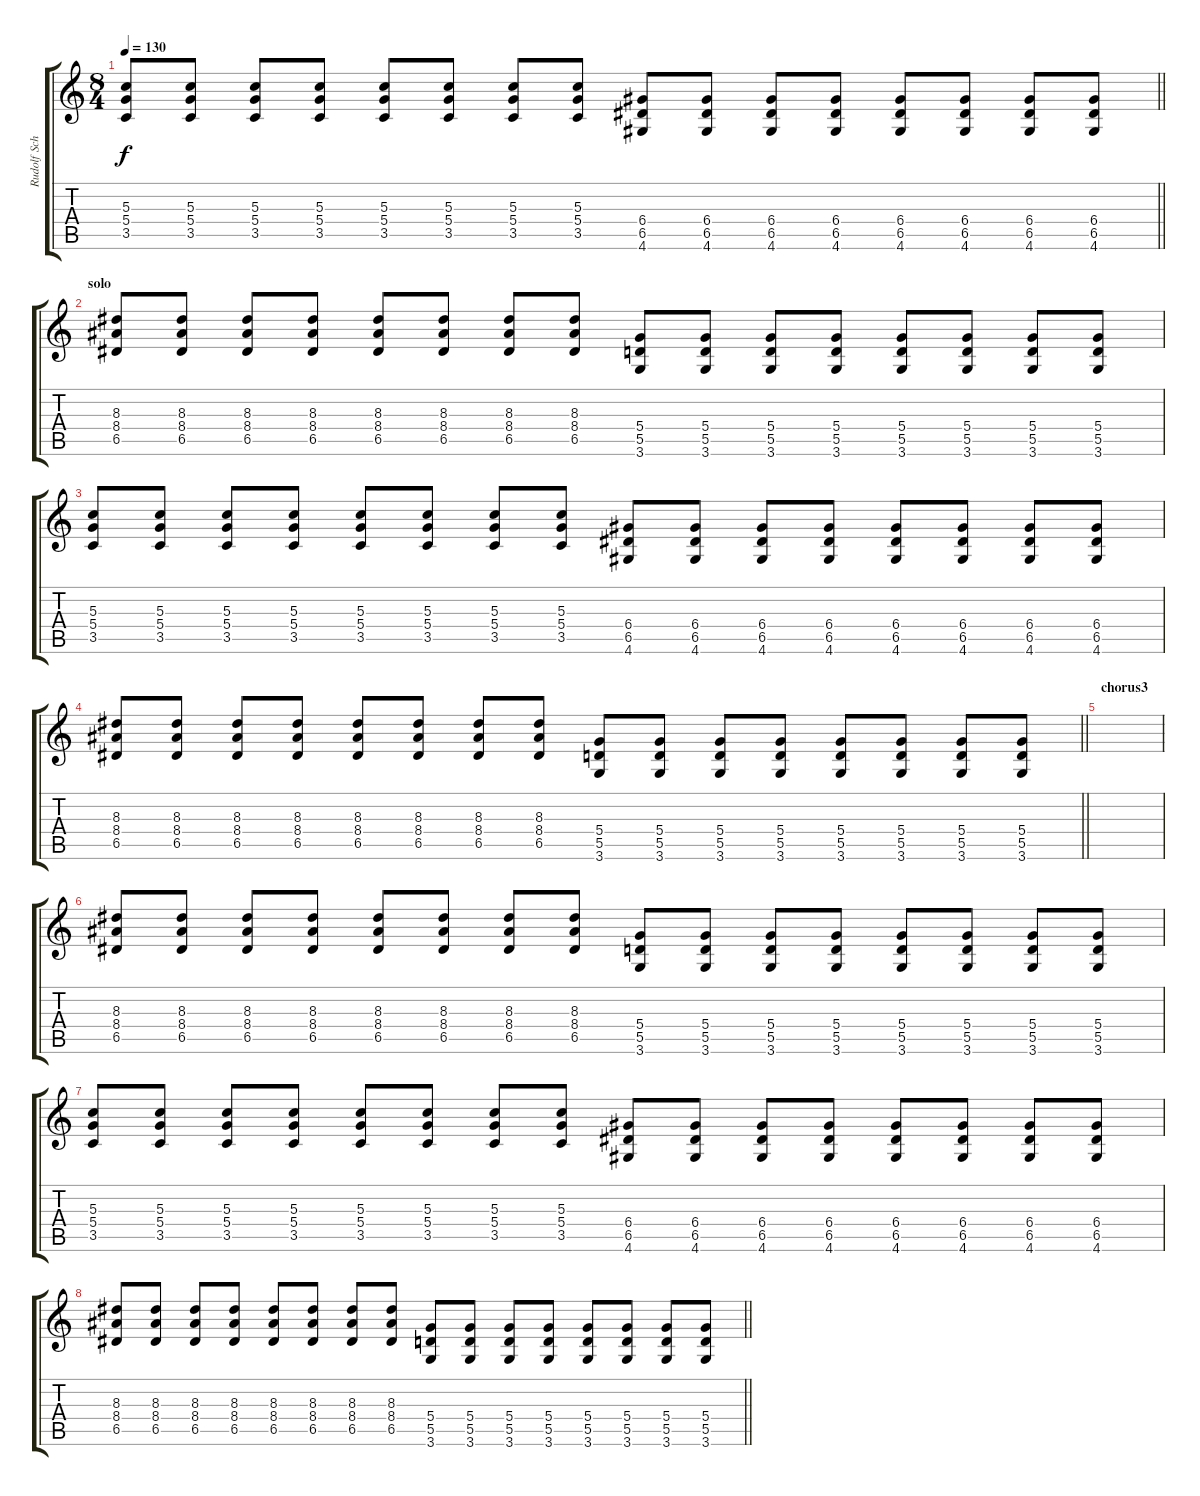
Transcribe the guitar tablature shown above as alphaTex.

\track ("Rudolf Schenker" "Rudolf Sch") {instrument distortionguitar}
\staff {score tabs}
\tuning (E4 B3 G3 D3 A2 E2) {hide}
\ts (8 4)
\tempo 130
\clef g2
\barLineRight lightlight
\ks c
(5.3 5.4 3.5).8{dy f} (5.3 5.4 3.5).8 (5.3 5.4 3.5).8 (5.3 5.4 3.5).8 (5.3 5.4 3.5).8 (5.3 5.4 3.5).8 (5.3 5.4 3.5).8 (5.3 5.4 3.5).8 (6.4 6.5 4.6).8 (6.4 6.5 4.6).8 (6.4 6.5 4.6).8 (6.4 6.5 4.6).8 (6.4 6.5 4.6).8 (6.4 6.5 4.6).8 (6.4 6.5 4.6).8 (6.4 6.5 4.6).8 |
\section ("" "solo")
(8.3 8.4 6.5).8 (8.3 8.4 6.5).8 (8.3 8.4 6.5).8 (8.3 8.4 6.5).8 (8.3 8.4 6.5).8 (8.3 8.4 6.5).8 (8.3 8.4 6.5).8 (8.3 8.4 6.5).8 (5.4 5.5 3.6).8 (5.4 5.5 3.6).8 (5.4 5.5 3.6).8 (5.4 5.5 3.6).8 (5.4 5.5 3.6).8 (5.4 5.5 3.6).8 (5.4 5.5 3.6).8 (5.4 5.5 3.6).8 |
(5.3 5.4 3.5).8 (5.3 5.4 3.5).8 (5.3 5.4 3.5).8 (5.3 5.4 3.5).8 (5.3 5.4 3.5).8 (5.3 5.4 3.5).8 (5.3 5.4 3.5).8 (5.3 5.4 3.5).8 (6.4 6.5 4.6).8 (6.4 6.5 4.6).8 (6.4 6.5 4.6).8 (6.4 6.5 4.6).8 (6.4 6.5 4.6).8 (6.4 6.5 4.6).8 (6.4 6.5 4.6).8 (6.4 6.5 4.6).8 |
\barLineRight lightlight
(8.3 8.4 6.5).8 (8.3 8.4 6.5).8 (8.3 8.4 6.5).8 (8.3 8.4 6.5).8 (8.3 8.4 6.5).8 (8.3 8.4 6.5).8 (8.3 8.4 6.5).8 (8.3 8.4 6.5).8 (5.4 5.5 3.6).8 (5.4 5.5 3.6).8 (5.4 5.5 3.6).8 (5.4 5.5 3.6).8 (5.4 5.5 3.6).8 (5.4 5.5 3.6).8 (5.4 5.5 3.6).8 (5.4 5.5 3.6).8 |
\section ("" "chorus3")
|
(8.3 8.4 6.5).8 (8.3 8.4 6.5).8 (8.3 8.4 6.5).8 (8.3 8.4 6.5).8 (8.3 8.4 6.5).8 (8.3 8.4 6.5).8 (8.3 8.4 6.5).8 (8.3 8.4 6.5).8 (5.4 5.5 3.6).8 (5.4 5.5 3.6).8 (5.4 5.5 3.6).8 (5.4 5.5 3.6).8 (5.4 5.5 3.6).8 (5.4 5.5 3.6).8 (5.4 5.5 3.6).8 (5.4 5.5 3.6).8 |
(5.3 5.4 3.5).8 (5.3 5.4 3.5).8 (5.3 5.4 3.5).8 (5.3 5.4 3.5).8 (5.3 5.4 3.5).8 (5.3 5.4 3.5).8 (5.3 5.4 3.5).8 (5.3 5.4 3.5).8 (6.4 6.5 4.6).8 (6.4 6.5 4.6).8 (6.4 6.5 4.6).8 (6.4 6.5 4.6).8 (6.4 6.5 4.6).8 (6.4 6.5 4.6).8 (6.4 6.5 4.6).8 (6.4 6.5 4.6).8 |
\barLineRight lightlight
(8.3 8.4 6.5).8 (8.3 8.4 6.5).8 (8.3 8.4 6.5).8 (8.3 8.4 6.5).8 (8.3 8.4 6.5).8 (8.3 8.4 6.5).8 (8.3 8.4 6.5).8 (8.3 8.4 6.5).8 (5.4 5.5 3.6).8 (5.4 5.5 3.6).8 (5.4 5.5 3.6).8 (5.4 5.5 3.6).8 (5.4 5.5 3.6).8 (5.4 5.5 3.6).8 (5.4 5.5 3.6).8 (5.4 5.5 3.6).8
